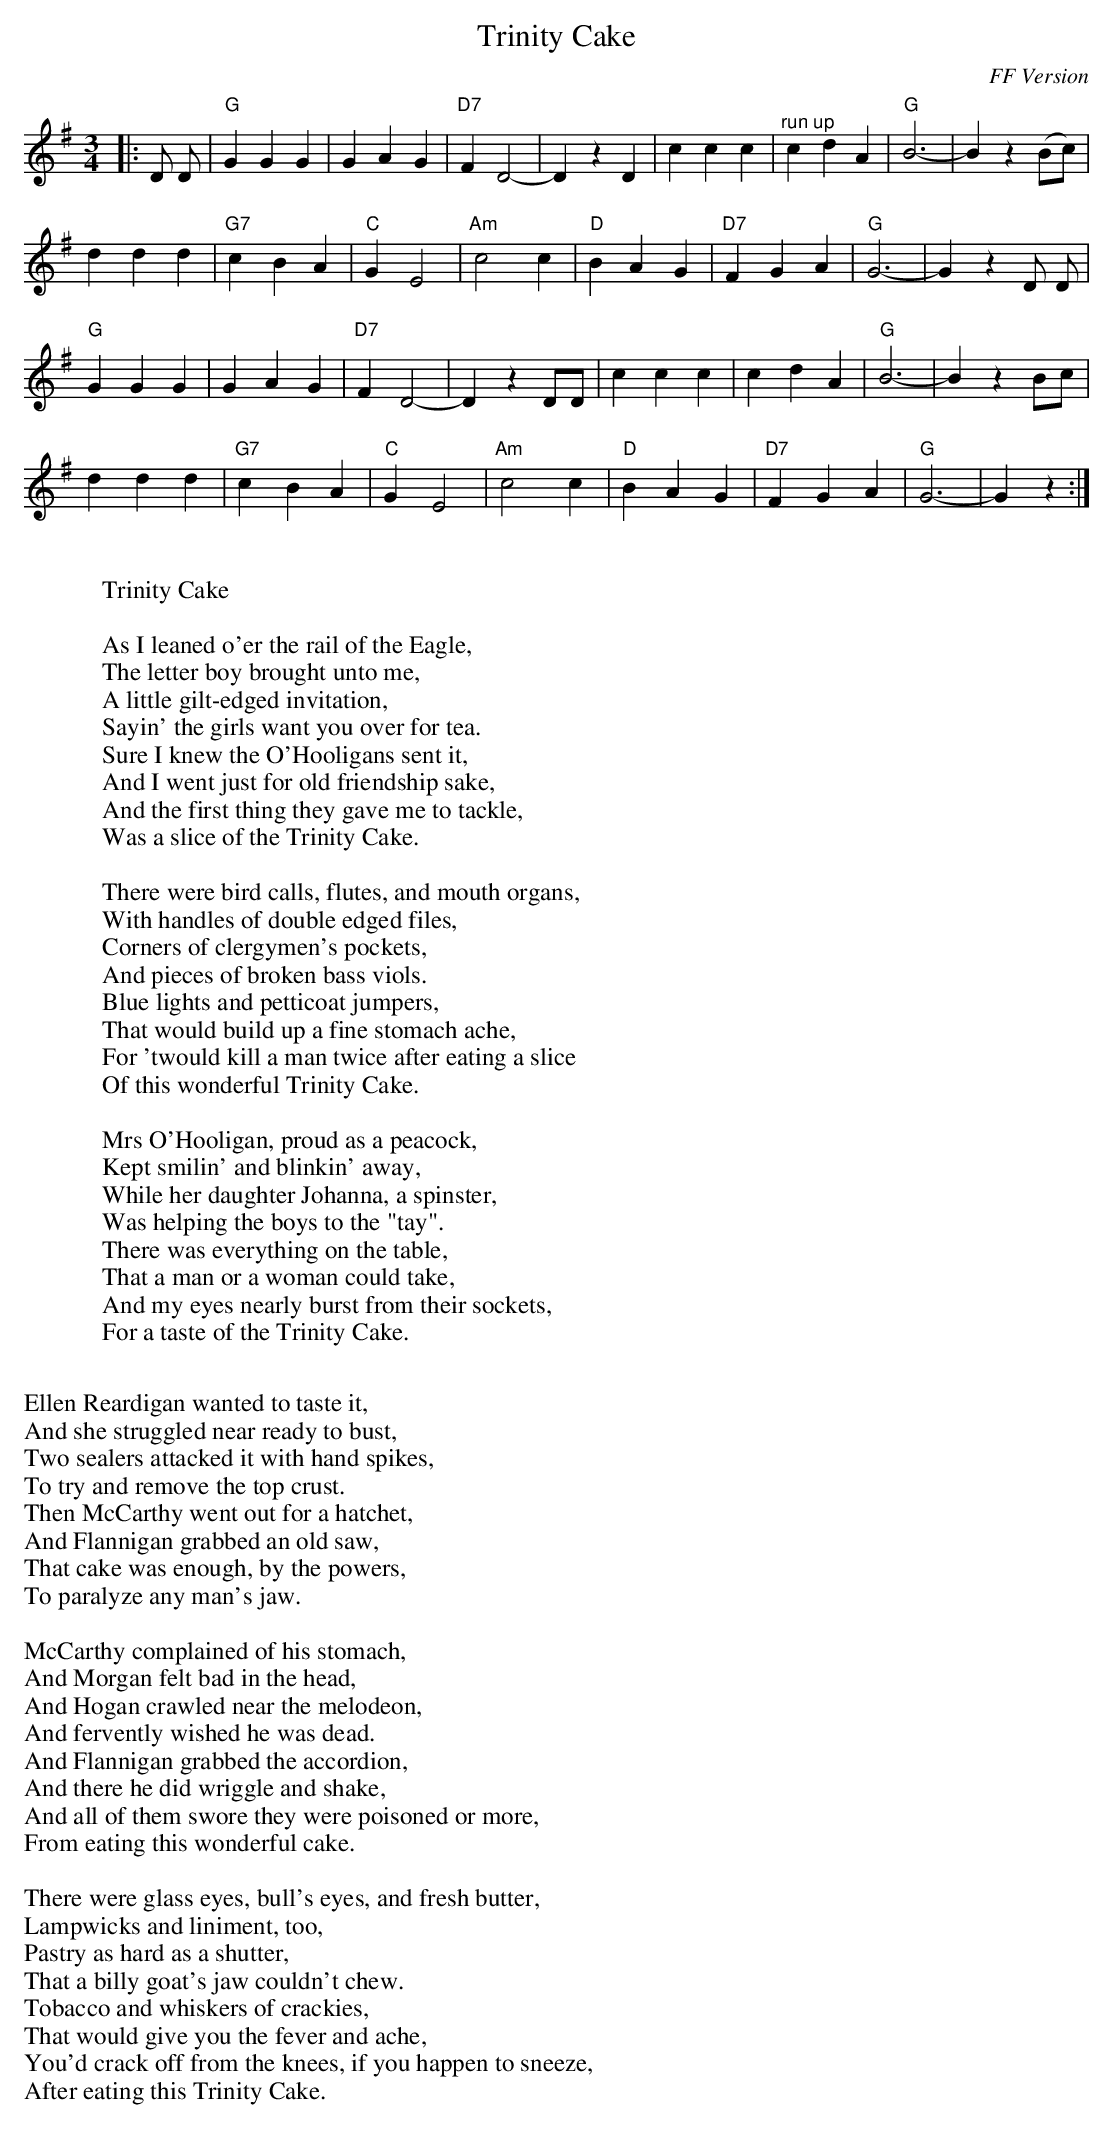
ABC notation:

X:1
T: Trinity Cake
M: 3/4
L: 1/4
C:FF Version
K: Gmaj
|: D/2 D/2 |\
"G"GGG |       GAG | "D7"FD2- | DzD        |     ccc  | "^run up"cdA | "G"B3- | Bz (B/2c/2) |
     ddd | "G7"cBA  | "C"GE2   | "Am"c2 c | "D"BAG |        "D7"FGA | "G"G3- | Gz D/2 D/2|
"G"GGG |       GAG | "D7"FD2- | Dz D/D/  |      ccc  |               cdA | "G"B3- | Bz B/2c/2 |
     ddd | "G7"cBA  | "C"GE2   | "Am"c2 c | "D"BAG |        "D7"FGA | "G"G3- | Gz :|
W:
W:Trinity Cake
W:
W:As I leaned o'er the rail of the Eagle,
W:The letter boy brought unto me,
W:A little gilt-edged invitation,
W:Sayin' the girls want you over for tea.
W:Sure I knew the O'Hooligans sent it,
W:And I went just for old friendship sake,
W:And the first thing they gave me to tackle,
W:Was a slice of the Trinity Cake.
W:
W:There were bird calls, flutes, and mouth organs,
W:With handles of double edged files,
W:Corners of clergymen's pockets,
W:And pieces of broken bass viols.
W:Blue lights and petticoat jumpers,
W:That would build up a fine stomach ache,
W:For 'twould kill a man twice after eating a slice
W:Of this wonderful Trinity Cake.
W:
W:Mrs O'Hooligan, proud as a peacock,
W:Kept smilin' and blinkin' away,
W:While her daughter Johanna, a spinster,
W:Was helping the boys to the "tay".
W:There was everything on the table,
W:That a man or a woman could take,
W:And my eyes nearly burst from their sockets,
W:For a taste of the Trinity Cake.
W:
W:Ellen Reardigan wanted to taste it,
W:And she struggled near ready to bust,
W:Two sealers attacked it with hand spikes,
W:To try and remove the top crust.
W:Then McCarthy went out for a hatchet,
W:And Flannigan grabbed an old saw,
W:That cake was enough, by the powers,
W:To paralyze any man's jaw.
W:
W:McCarthy complained of his stomach,
W:And Morgan felt bad in the head,
W:And Hogan crawled near the melodeon,
W:And fervently wished he was dead.
W:And Flannigan grabbed the accordion,
W:And there he did wriggle and shake,
W:And all of them swore they were poisoned or more,
W:From eating this wonderful cake.
W:
W:There were glass eyes, bull's eyes, and fresh butter,
W:Lampwicks and liniment, too,
W:Pastry as hard as a shutter,
W:That a billy goat's jaw couldn't chew.
W:Tobacco and whiskers of crackies,
W:That would give you the fever and ache,
W:You'd crack off from the knees, if you happen to sneeze,
W:After eating this Trinity Cake.%%text rev: v1.0, March 5, 2015 - wdm
